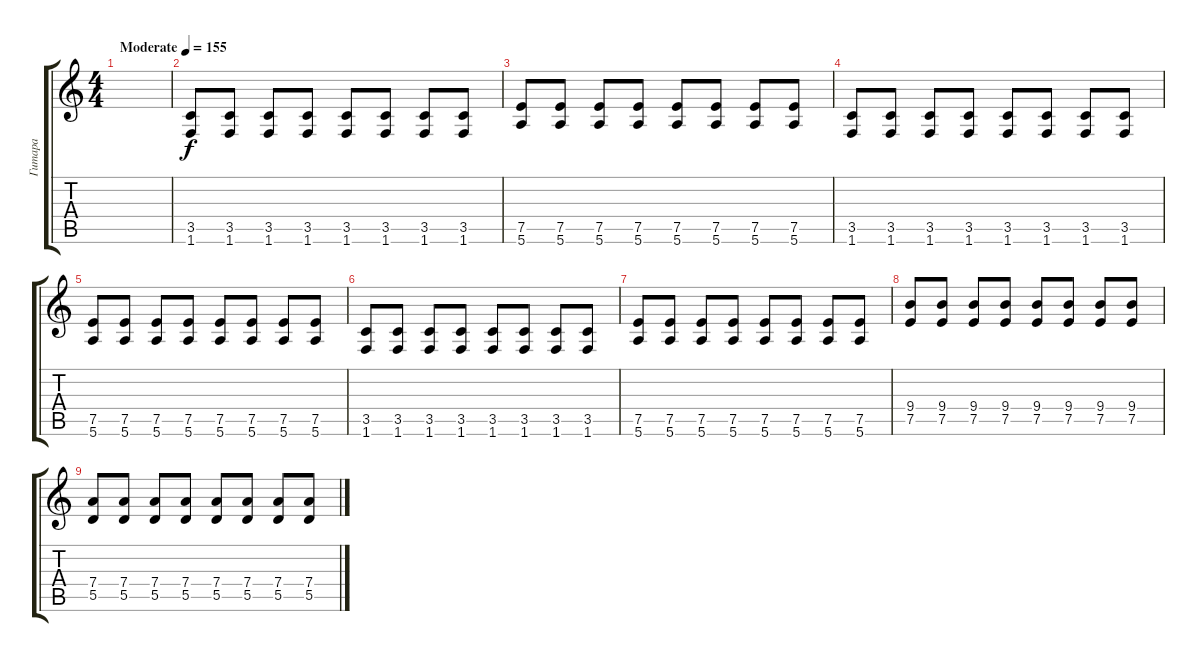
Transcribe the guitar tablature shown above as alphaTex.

\track ("Гитара" "Гитара") {instrument distortionguitar}
\staff {score tabs}
\tuning (E4 B3 G3 D3 A2 E2) {hide}
\ts (4 4)
\tempo (155 "Moderate")
\clef g2
\ks c
|
(3.5 1.6).8 (3.5 1.6).8 (3.5 1.6).8 (3.5 1.6).8 (3.5 1.6).8 (3.5 1.6).8 (3.5 1.6).8 (3.5 1.6).8 |
(7.5 5.6).8 (7.5 5.6).8 (7.5 5.6).8 (7.5 5.6).8 (7.5 5.6).8 (7.5 5.6).8 (7.5 5.6).8 (7.5 5.6).8 |
(3.5 1.6).8 (3.5 1.6).8 (3.5 1.6).8 (3.5 1.6).8 (3.5 1.6).8 (3.5 1.6).8 (3.5 1.6).8 (3.5 1.6).8 |
(7.5 5.6).8 (7.5 5.6).8 (7.5 5.6).8 (7.5 5.6).8 (7.5 5.6).8 (7.5 5.6).8 (7.5 5.6).8 (7.5 5.6).8 |
(3.5 1.6).8 (3.5 1.6).8 (3.5 1.6).8 (3.5 1.6).8 (3.5 1.6).8 (3.5 1.6).8 (3.5 1.6).8 (3.5 1.6).8 |
(7.5 5.6).8 (7.5 5.6).8 (7.5 5.6).8 (7.5 5.6).8 (7.5 5.6).8 (7.5 5.6).8 (7.5 5.6).8 (7.5 5.6).8 |
(9.4 7.5).8 (9.4 7.5).8 (9.4 7.5).8 (9.4 7.5).8 (9.4 7.5).8 (9.4 7.5).8 (9.4 7.5).8 (9.4 7.5).8 |
(7.4 5.5).8 (7.4 5.5).8 (7.4 5.5).8 (7.4 5.5).8 (7.4 5.5).8 (7.4 5.5).8 (7.4 5.5).8 (7.4 5.5).8
